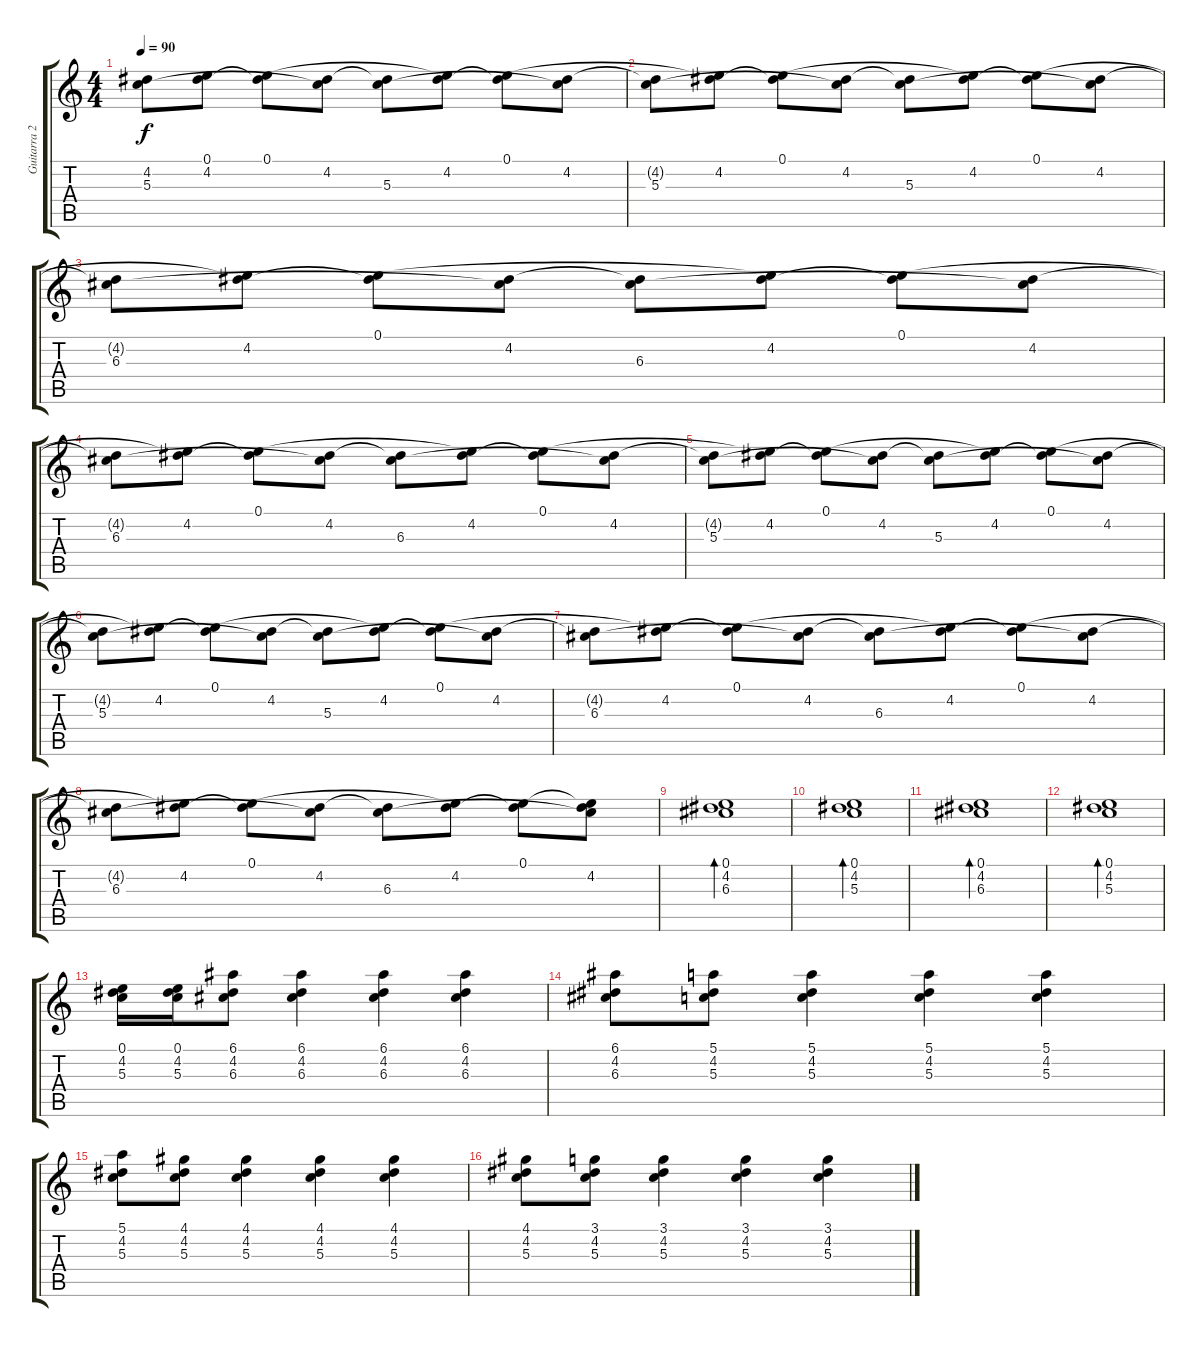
\track ("Guitarra 2" "Guitarra 2") {instrument acousticguitarsteel}
\staff {score tabs}
\tuning (E4 B3 G3 D3 A2 E2) {hide}
\ts (4 4)
\tempo 90
\clef g2
\ks c
(4.2{t} 5.3).8{dy f instrument distortionguitar} (0.1{t} 4.2).8 (0.1 4.2{t}).8 (4.2 5.3{t}).8 (4.2{t} 5.3).8 (0.1{t} 4.2).8 (0.1 4.2{t}).8 (4.2 5.3{t}).8 |
(4.2{t} 5.3).8 (0.1{t} 4.2).8 (0.1 4.2{t}).8 (4.2 5.3{t}).8 (4.2{t} 5.3).8 (0.1{t} 4.2).8 (0.1 4.2{t}).8 (4.2 5.3{t}).8 |
(4.2{t} 6.3).8 (0.1{t} 4.2).8 (0.1 4.2{t}).8 (4.2 6.3{t}).8 (4.2{t} 6.3).8 (0.1{t} 4.2).8 (0.1 4.2{t}).8 (4.2 6.3{t}).8 |
(4.2{t} 6.3).8 (0.1{t} 4.2).8 (0.1 4.2{t}).8 (4.2 6.3{t}).8 (4.2{t} 6.3).8 (0.1{t} 4.2).8 (0.1 4.2{t}).8 (4.2 6.3{t}).8 |
(4.2{t} 5.3).8 (0.1{t} 4.2).8 (0.1 4.2{t}).8 (4.2 5.3{t}).8 (4.2{t} 5.3).8 (0.1{t} 4.2).8 (0.1 4.2{t}).8 (4.2 5.3{t}).8 |
(4.2{t} 5.3).8 (0.1{t} 4.2).8 (0.1 4.2{t}).8 (4.2 5.3{t}).8 (4.2{t} 5.3).8 (0.1{t} 4.2).8 (0.1 4.2{t}).8 (4.2 5.3{t}).8 |
(4.2{t} 6.3).8 (0.1{t} 4.2).8 (0.1 4.2{t}).8 (4.2 6.3{t}).8 (4.2{t} 6.3).8 (0.1{t} 4.2).8 (0.1 4.2{t}).8 (4.2 6.3{t}).8 |
(4.2{t} 6.3).8 (0.1{t} 4.2).8 (0.1 4.2{t}).8 (4.2 6.3{t}).8 (4.2{t} 6.3).8 (0.1{t} 4.2).8 (0.1 4.2{t}).8 (0.1{t} 4.2 6.3{t}).8 |
(0.1 4.2 6.3).1{bd 240 instrument acousticguitarsteel} |
(0.1 4.2 5.3).1{bd 240} |
(0.1 4.2 6.3).1{bd 240} |
(0.1 4.2 5.3).1{bd 240} |
(0.1 4.2 5.3).16 (0.1 4.2 5.3).16 (6.1 4.2 6.3).8 (6.1 4.2 6.3).4 (6.1 4.2 6.3).4 (6.1 4.2 6.3).4 |
(6.1 4.2 6.3).8 (5.1 4.2 5.3).8 (5.1 4.2 5.3).4 (5.1 4.2 5.3).4 (5.1 4.2 5.3).4 |
(5.1 4.2 5.3).8 (4.1 4.2 5.3).8 (4.1 4.2 5.3).4 (4.1 4.2 5.3).4 (4.1 4.2 5.3).4 |
(4.1 4.2 5.3).8 (3.1 4.2 5.3).8 (3.1 4.2 5.3).4 (3.1 4.2 5.3).4 (3.1 4.2 5.3).4
